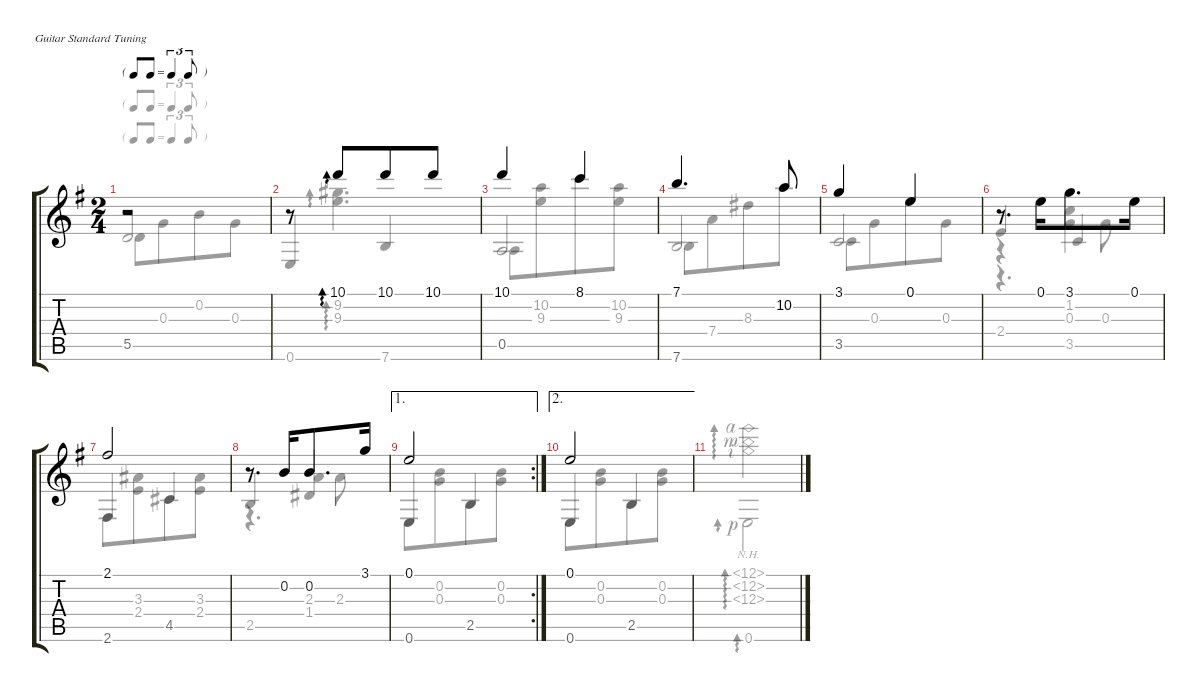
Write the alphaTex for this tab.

\defaultSystemsLayout 4
\hideDynamics
\singleTrackTrackNamePolicy hidden
\multiTrackTrackNamePolicy hidden
\firstSystemTrackNameMode fullname
\firstSystemTrackNameOrientation horizontal
\otherSystemsTrackNameOrientation horizontal
\track ("Nylon Guitar" "Nylon Guit") {instrument acousticguitarnylon}
\staff {score tabs}
\tuning (E4 B3 G3 D3 A2 E2)
\voice
\ts (2 4)
\tf triplet8th
\tempo (87 hide)
\clef g2
\ks eminor
r.2{dy mf} |
r.8 10.1.8{ad 0 beam merge} 10.1.8{beam merge} 10.1.8 |
10.1.4 8.1.4 |
7.1.4{d} 10.2.8 |
3.1.4 0.1.4 |
r.8{d beam invert} 0.1.16{beam merge} 3.1.8{d beam merge} 0.1.16 |
2.1.2 |
r.8{d} 0.2.16{beam merge} 0.2.8{d beam merge} 3.1.16 |
\ae 1
\rc 2
0.1.2 |
\ae 2
0.1.2 |
\voice
\clef g2
\ottava regular
\simile none
\ks eminor
5.5.2{dy mf beam invert} |
0.6.4{beam invert} 7.6.4{beam invert} |
0.5.2{beam invert} |
7.6.2{beam invert} |
3.5.2{beam invert} |
2.4.4{beam invert} 3.5.4{beam invert} |
2.6.4{beam invert} 4.5.4{beam invert} |
2.5.4{beam invert} (1.4 2.3).4{beam invert} |
0.6.4{beam invert} 2.5.4{beam invert} |
0.6.4{beam invert} 2.5.4{beam invert} |
0.6{rf 1}.2{ad 0}
\voice
\clef g2
\ottava regular
\simile none
\ks eminor
5.5.8{dy mf} 0.3.8{beam merge} 0.2.8{beam merge} 0.3.8 |
r.8 (9.3 9.2).4{d ad 0} |
0.5.8 (9.3 10.2).8{beam merge} 8.1.8{beam merge} (10.2 9.3).8{beam merge} |
7.6.8 7.4.8{beam merge} 8.3.8 10.2.8 |
3.5.8 0.3.8{beam merge} 0.1.8{beam merge} 0.3.8{beam merge} |
r.4 (0.3 1.2).4 |
2.6.8 (2.4 3.3).8{beam merge} 4.5.8{beam merge} (2.4 3.3).8{beam merge} |
r.4{d} 2.3.8 |
0.6.8 (0.3 0.2).8{beam merge} 2.5.8{beam merge} (0.2 0.3).8{beam merge} |
0.6.8 (0.3 0.2).8{beam merge} 2.5.8{beam merge} (0.2 0.3).8{beam merge} |
(12.3{nh rf 2} 12.2{nh rf 3} 12.1{nh rf 4}).2{ad 0}
\voice
\clef g2
\ottava regular
\simile none
\ks eminor
|
|
|
|
|
r.4{d} 0.3.8 |
|
|
|
|
